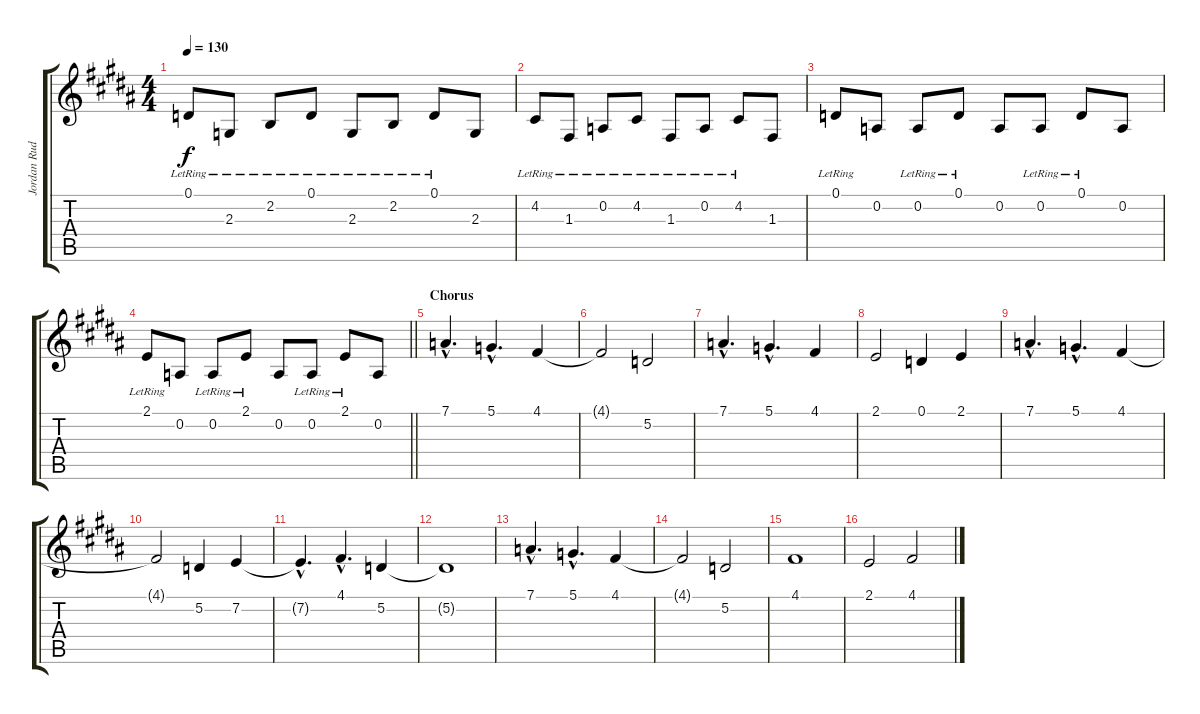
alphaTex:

\track ("Jordan Rudess (piano)" "Jordan Rud") {instrument acousticgrandpiano}
\staff {score tabs}
\tuning (D4 A3 F3 C3 G2 D2) {hide}
\ts (4 4)
\tempo 130
\clef g2
\ks g#minor
0.1{lr}.8{dy f} 2.3{lr}.8 2.2{lr}.8 0.1{lr}.8 2.3{lr}.8 2.2{lr}.8 0.1{lr}.8 2.3.8 |
4.2{lr}.8 1.3{lr}.8 0.2{lr}.8 4.2{lr}.8 1.3{lr}.8 0.2{lr}.8 4.2{lr}.8 1.3.8 |
0.1{lr}.8 0.2.8 0.2{lr}.8 0.1{lr}.8 0.2.8 0.2{lr}.8 0.1{lr}.8 0.2.8 |
\barLineRight lightlight
2.1{lr}.8 0.2.8 0.2{lr}.8 2.1{lr}.8 0.2.8 0.2{lr}.8 2.1{lr}.8 0.2.8 |
\section ("" "Chorus")
7.1{hac}.4{d} 5.1{hac}.4{d} 4.1.4 |
4.1{t}.2 5.2.2 |
7.1{hac}.4{d} 5.1{hac}.4{d} 4.1.4 |
2.1.2 0.1.4 2.1.4 |
7.1{hac}.4{d} 5.1{hac}.4{d} 4.1.4 |
4.1{t}.2 5.2.4 7.2.4 |
7.2{hac t}.4{d} 4.1{hac}.4{d} 5.2.4 |
5.2{t}.1 |
7.1{hac}.4{d} 5.1{hac}.4{d} 4.1.4 |
4.1{t}.2 5.2.2 |
4.1.1 |
2.1.2 4.1.2
